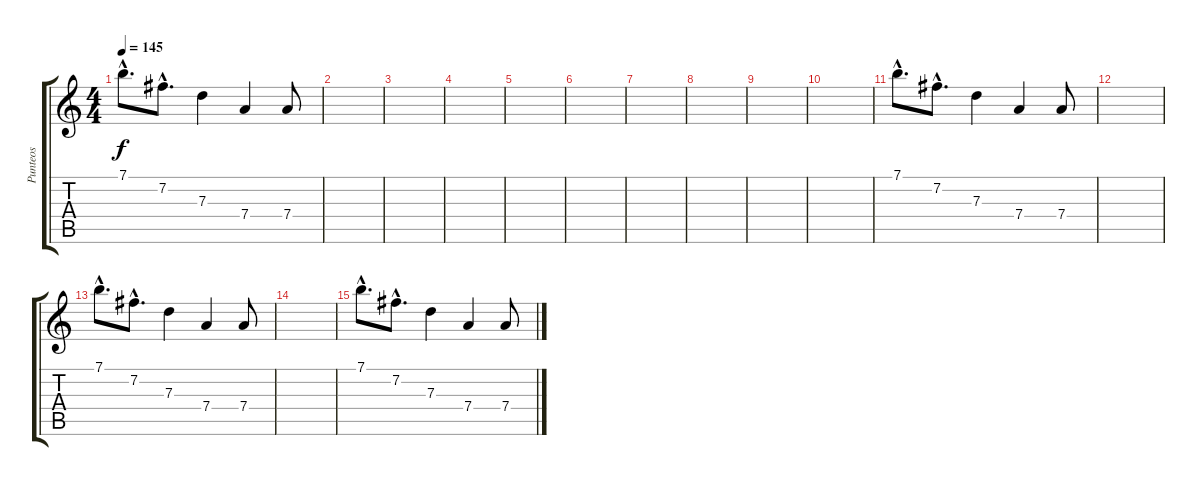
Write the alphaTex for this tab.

\track ("Punteos" "Punteos") {instrument guitarharmonics}
\staff {score tabs}
\tuning (E4 B3 G3 D3 A2 E2) {hide}
\ts (4 4)
\tempo 145
\clef g2
\ks c
7.1{hac}.8{d dy f} 7.2{hac}.8{d} 7.3.4 7.4.4 7.4.8 |
|
|
|
|
|
|
|
|
|
7.1{hac}.8{d} 7.2{hac}.8{d} 7.3.4 7.4.4 7.4.8 |
|
7.1{hac}.8{d} 7.2{hac}.8{d} 7.3.4 7.4.4 7.4.8 |
|
7.1{hac}.8{d} 7.2{hac}.8{d} 7.3.4 7.4.4 7.4.8
